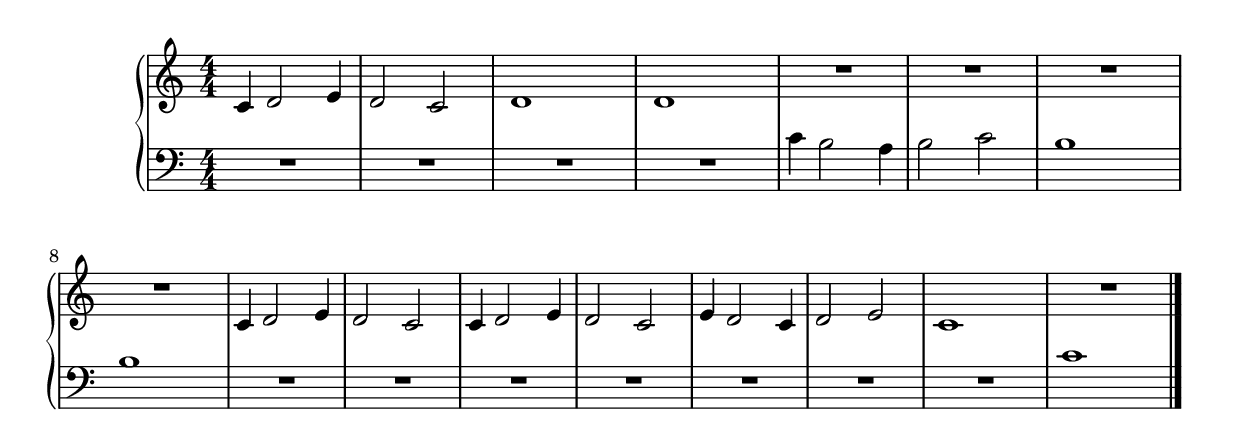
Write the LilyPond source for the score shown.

\version "2.20.0"
\header {
\include "lilypond-book-preamble.ly"
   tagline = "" % removed
 }
\score {
 {
  % first lesson ex.7
% Thompson easiest piano course, part I, p. 21
% updated 3 May 2021
  
  \new PianoStaff 
  <<
    \new Staff = "upper" 
\relative c' {
  \clef treble
  \numericTimeSignature
  \time 4/4
  	c4 d2 e4 | d2 c2 | d1 | d | 
	R1 | R1 | R1 | R1 | 
	c4 d2 e4 | d2 c2 | c4 d2 e4 | d2 c2 | 
	e4 d2 c4 | d2 e2 | c1 | R1 \bar "|."}
    \new Staff = "lower" 
\relative c {
  \clef bass
  \numericTimeSignature
  \time 4/4
   	R1 | R1 | R1 | R1 | 
	c'4 b2 a4 | b2 c2 | b1 | b |
	R1 | R1 | R1 | R1 |
	R1 | R1 | R1 | c1 \bar "|." }
  >>






}
\layout {
  \context {
      \Score 
      proportionalNotationDuration =  #(ly:make-moment 1/5)
 }
 }
\midi {\tempo 4 = 60}
}
